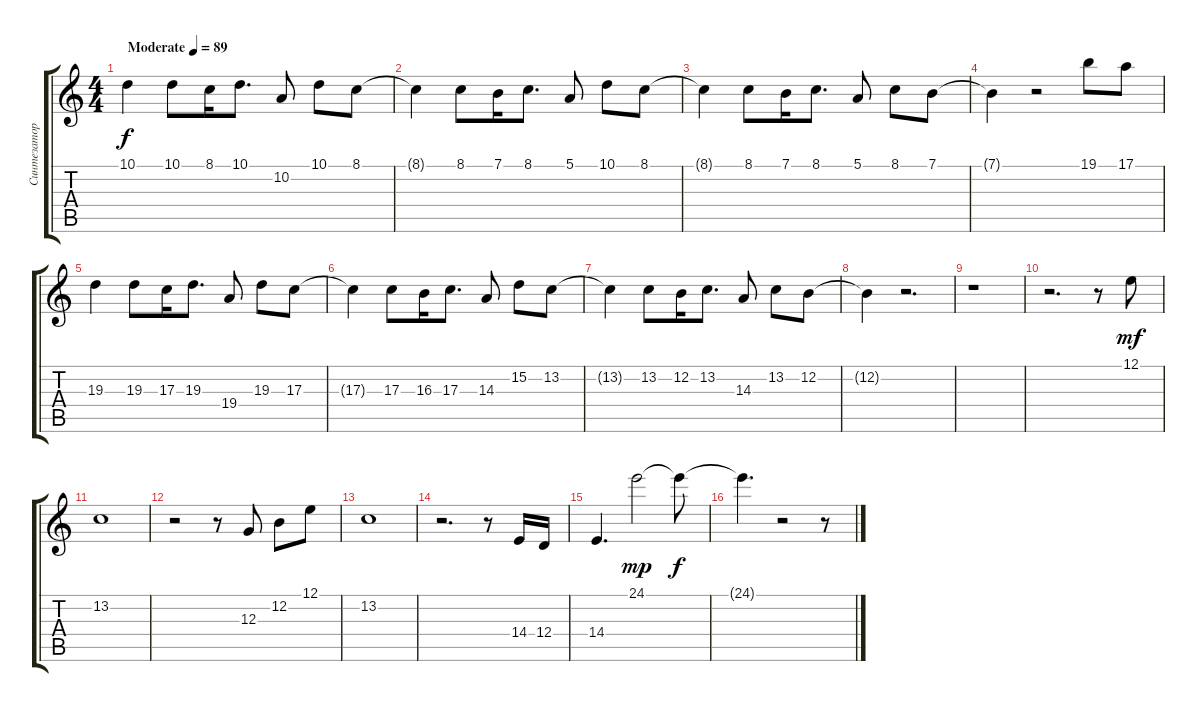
\track ("Синтезатор " "Синтезатор") {instrument acousticgrandpiano}
\staff {score tabs}
\tuning (E4 B3 G3 D3 A2 E2) {hide}
\ts (4 4)
\tempo (89 "Moderate")
\clef g2
\ks c
10.1.4{dy f instrument acousticgrandpiano} 10.1.8 8.1.16 10.1.8{d} 10.2.8 10.1.8 8.1.8 |
8.1{t}.4 8.1.8 7.1.16 8.1.8{d} 5.1.8 10.1.8 8.1.8 |
8.1{t}.4 8.1.8 7.1.16 8.1.8{d} 5.1.8 8.1.8 7.1.8 |
7.1{t}.4 r.2 19.1.8 17.1.8 |
19.3.4 19.3.8 17.3.16 19.3.8{d} 19.4.8 19.3.8 17.3.8 |
17.3{t}.4 17.3.8 16.3.16 17.3.8{d} 14.3.8 15.2.8 13.2.8 |
13.2{t}.4 13.2.8 12.2.16 13.2.8{d} 14.3.8 13.2.8 12.2.8 |
12.2{t}.4 r.2{d} |
r.1 |
r.2{d} r.8 12.1.8{dy mf} |
13.2.1 |
r.2 r.8 12.3.8 12.2.8 12.1.8 |
13.2.1 |
r.2{d} r.8 14.4.16 12.4.16 |
14.4.4{d} 24.1.2{dy mp} 24.1{t}.8{dy f} |
24.1{t}.4{d} r.2 r.8
